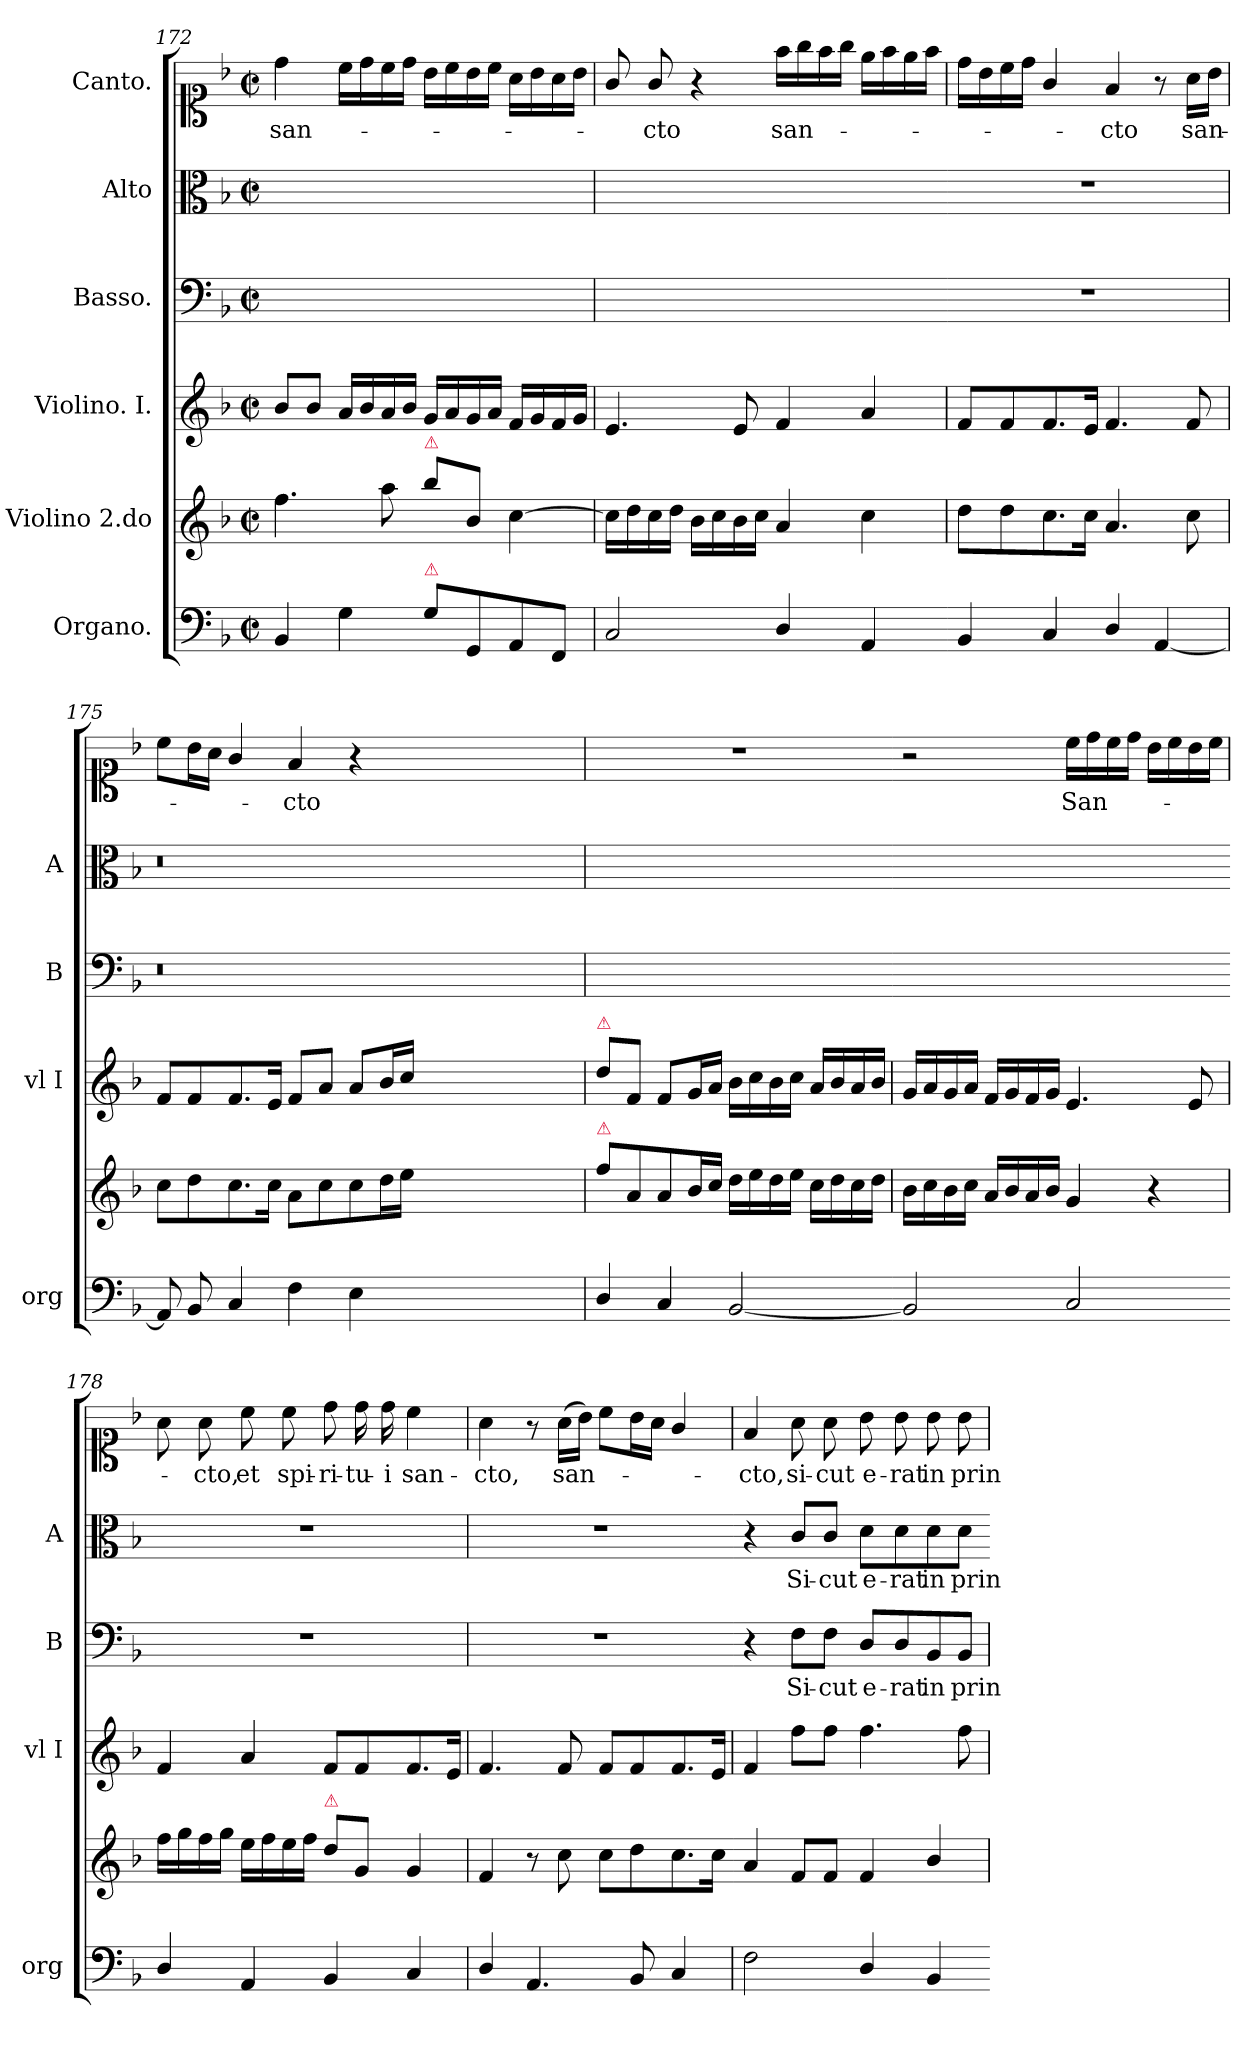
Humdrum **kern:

**kern	**kern	**kern	**kern	**text	**kern	**text	**kern	**text
*part6	*part5	*part4	*part3	*part3	*part2	*part2	*part1	*part1
*staff6	*staff5	*staff4	*staff3	*staff3	*staff2	*staff2	*staff1	*staff1
*I"Organo.	*I"Violino 2.do	*I"Violino. I.	*I"Basso.	*	*I"Alto	*	*I"Canto.	*
*I'org	*	*I'vl I	*I'B	*	*I'A	*	*	*
*clefF4	*clefG2	*clefG2	*clefF4	*	*clefC3	*	*clefC1	*
*k[b-]	*k[b-]	*k[b-]	*k[b-]	*	*k[b-]	*	*k[b-]	*
*F:	*F:	*F:	*F:	*	*F:	*	*F:	*
*M2/2	*M2/2	*M2/2	*M2/2	*	*M2/2	*	*M2/2	*
*met(c|)	*met(c|)	*met(c|)	*met(c|)	*	*met(c|)	*	*met(c|)	*
=172	=172	=172	=172	=172	=172	=172	=172	=172
4BB-/	4.ff\	8b-/L	1ryy	.	1ryy	.	4dd\	san-
.	.	8b-/J	.	.	.	.	.	.
4G\	.	16a/LL	.	.	.	.	16cc\LL	.
.	.	16b-/	.	.	.	.	16dd\	.
.	8aa\	16a/	.	.	.	.	16cc\	.
.	.	16b-/JJ	.	.	.	.	16dd\JJ	.
!	!LO:TX:a:color=crimson:t=⚠	!	!	!	!	!	!	!
!LO:TX:a:color=crimson:t=⚠	!	!	!	!	!	!	!	!
8G\L	8bb-\L	16g/LL	.	.	.	.	16b-\LL	.
.	.	16a/	.	.	.	.	16cc\	.
8GG/	8b-/J	16g/	.	.	.	.	16b-\	.
.	.	16a/JJ	.	.	.	.	16cc\JJ	.
8AA/	[4cc\	16f/LL	.	.	.	.	16a\LL	.
.	.	16g/	.	.	.	.	16b-\	.
8FF/J	.	16f/	.	.	.	.	16a\	.
.	.	16g/JJ	.	.	.	.	16b-\JJ	.
=173	=173	=173	=173	=173	=173	=173	=173	=173
2C/	16cc\LL]	4.e/	1ryy	.	1ryy	.	8g/	.
.	16dd\	.	.	.	.	.	.	.
.	16cc\	.	.	.	.	.	8g/	-cto
.	16dd\JJ	.	.	.	.	.	.	.
.	16b-\LL	.	.	.	.	.	4r	.
.	16cc\	.	.	.	.	.	.	.
.	16b-\	8e/	.	.	.	.	.	.
.	16cc\JJ	.	.	.	.	.	.	.
4D/	4a/	4f/	.	.	.	.	16ff\LL	san-
.	.	.	.	.	.	.	16gg\	.
.	.	.	.	.	.	.	16ff\	.
.	.	.	.	.	.	.	16gg\JJ	.
4AA/	4cc\	4a/	.	.	.	.	16ee\LL	.
.	.	.	.	.	.	.	16ff\	.
.	.	.	.	.	.	.	16ee\	.
.	.	.	.	.	.	.	16ff\JJ	.
=174-	=174	=174	=174	=174	=174	=174	=174	=174
4BB-/	8dd\L	8f/L	1r	.	1r	.	16dd\LL	.
.	.	.	.	.	.	.	16b-\	.
.	8dd\	8f/	.	.	.	.	16cc\	.
.	.	.	.	.	.	.	16dd\JJ	.
4C/	8.cc\	8.f/	.	.	.	.	4g/	.
.	16cc\Jk	16e/Jk	.	.	.	.	.	.
4D/	4.a/	4.f/	.	.	.	.	4f/	-cto
[4AA/	.	.	.	.	.	.	8r	.
.	8cc\	8f/	.	.	.	.	16a\LL	san-
.	.	.	.	.	.	.	16b-\JJ	.
=175	=175	=175	=175	=175	=175	=175	=175	=175
8AA!/]	8cc\L	8f/L	0.r	.	0.r	.	8cc\L	.
8BB-/	8dd\	8f/	.	.	.	.	16b-\L	.
.	.	.	.	.	.	.	16a\JJ	.
4C/	8.cc\	8.f/	.	.	.	.	4g/	.
.	16cc\Jk	16e/Jk	.	.	.	.	.	.
4F\	8a\L	8f/L	.	.	.	.	4f/	-cto
.	8cc\	8a/J	.	.	.	.	.	.
4E\	8cc\	8a/L	.	.	.	.	4r	.
.	16dd\L	16b-/L	.	.	.	.	.	.
.	16ee\JJ	16cc/JJ	.	.	.	.	.	.
0ryy	0ryy	0ryy	.	.	.	.	0ryy	.
=176	=176	=176	=176	=176	=176	=176	=176	=176
!	!	!LO:TX:a:color=crimson:t=⚠	!	!	!	!	!	!
!	!LO:TX:a:color=crimson:t=⚠	!	!	!	!	!	!	!
4D/	8ff\L	8dd\L	1ryy	.	1ryy	.	1r	.
.	8a/	8f/J	.	.	.	.	.	.
4C/	8a/	8f/L	.	.	.	.	.	.
.	16b-/L	16g/L	.	.	.	.	.	.
.	16cc/JJ	16a/JJ	.	.	.	.	.	.
[2BB-	16dd\LL	16b-\LL	.	.	.	.	.	.
.	16ee\	16cc\	.	.	.	.	.	.
.	16dd\	16b-\	.	.	.	.	.	.
.	16ee\JJ	16cc\JJ	.	.	.	.	.	.
.	16cc\LL	16a/LL	.	.	.	.	.	.
.	16dd\	16b-/	.	.	.	.	.	.
.	16cc\	16a/	.	.	.	.	.	.
.	16dd\JJ	16b-/JJ	.	.	.	.	.	.
=177-	=177	=177	=177	=177	=177	=177	=177	=177
2BB-]	16b-\LL	16g/LL	1ryy	.	1ryy	.	2r	.
.	16cc\	16a/	.	.	.	.	.	.
.	16b-\	16g/	.	.	.	.	.	.
.	16cc\JJ	16a/JJ	.	.	.	.	.	.
.	16a/LL	16f/LL	.	.	.	.	.	.
.	16b-/	16g/	.	.	.	.	.	.
.	16a/	16f/	.	.	.	.	.	.
.	16b-/JJ	16g/JJ	.	.	.	.	.	.
2C/	4g/	4.e/	.	.	.	.	16cc\LL	San-
.	.	.	.	.	.	.	16dd\	.
.	.	.	.	.	.	.	16cc\	.
.	.	.	.	.	.	.	16dd\JJ	.
.	4r	.	.	.	.	.	16b-\LL	.
.	.	.	.	.	.	.	16cc\	.
.	.	8e/	.	.	.	.	16b-\	.
.	.	.	.	.	.	.	16cc\JJ	.
=178-	=178	=178	=178	=178	=178	=178	=178	=178
4D/	16ff\LL	4f/	1r	.	1r	.	8a\	.
.	16gg\	.	.	.	.	.	.	.
.	16ff\	.	.	.	.	.	8a\	-cto,
.	16gg\JJ	.	.	.	.	.	.	.
4AA/	16ee\LL	4a/	.	.	.	.	8cc\	et
.	16ff\	.	.	.	.	.	.	.
.	16ee\	.	.	.	.	.	8cc\	spi-
.	16ff\JJ	.	.	.	.	.	.	.
!	!LO:TX:a:color=crimson:t=⚠	!	!	!	!	!	!	!
4BB-/	8dd\L	8f/L	.	.	.	.	8dd\	-ri-
.	8g/J	8f/	.	.	.	.	16dd\	-tu-
.	.	.	.	.	.	.	16dd\	-i
4C/	4g/	8.f/	.	.	.	.	4cc\	san-
.	.	16e/Jk	.	.	.	.	.	.
=179	=179	=179	=179	=179	=179	=179	=179	=179
4D/	4f/	4.f/	1r	.	1r	.	4a\	-cto,
4.AA/	8r	.	.	.	.	.	8r	.
.	8cc\	8f/	.	.	.	.	(16a\LL	san-
.	.	.	.	.	.	.	16b-\JJ)	.
.	8cc\L	8f/L	.	.	.	.	8cc\L	.
8BB-/	8dd\	8f/	.	.	.	.	16b-\L	.
.	.	.	.	.	.	.	16a\JJ	.
4C/	8.cc\	8.f/	.	.	.	.	4g/	.
.	16cc\Jk	16e/Jk	.	.	.	.	.	.
=180	=180-	=180	=180	=180	=180	=180	=180	=180
2F\	4a/	4f/	4r	.	4r	.	4f/	-cto,
.	8f/L	8ff\L	8F\L	Si-	8c/L	Si-	8a\	si-
.	8f/J	8ff\J	8F\J	-cut	8c/J	-cut	8a\	-cut
4D/	4f/	4.ff\	8D/L	e-	8d\L	e-	8b-\	e-
.	.	.	8D/	-rat	8d\	-rat	8b-\	-rat
4BB-/	4b-/	.	8BB-/	in	8d\	in	8b-\	in
.	.	8ff\	8BB-/J	prin-	8d\J	prin-	8b-\	prin-
=-	=	=	=	=	=-	=	=	=
*-	*-	*-	*-	*-	*-	*-	*-	*-
